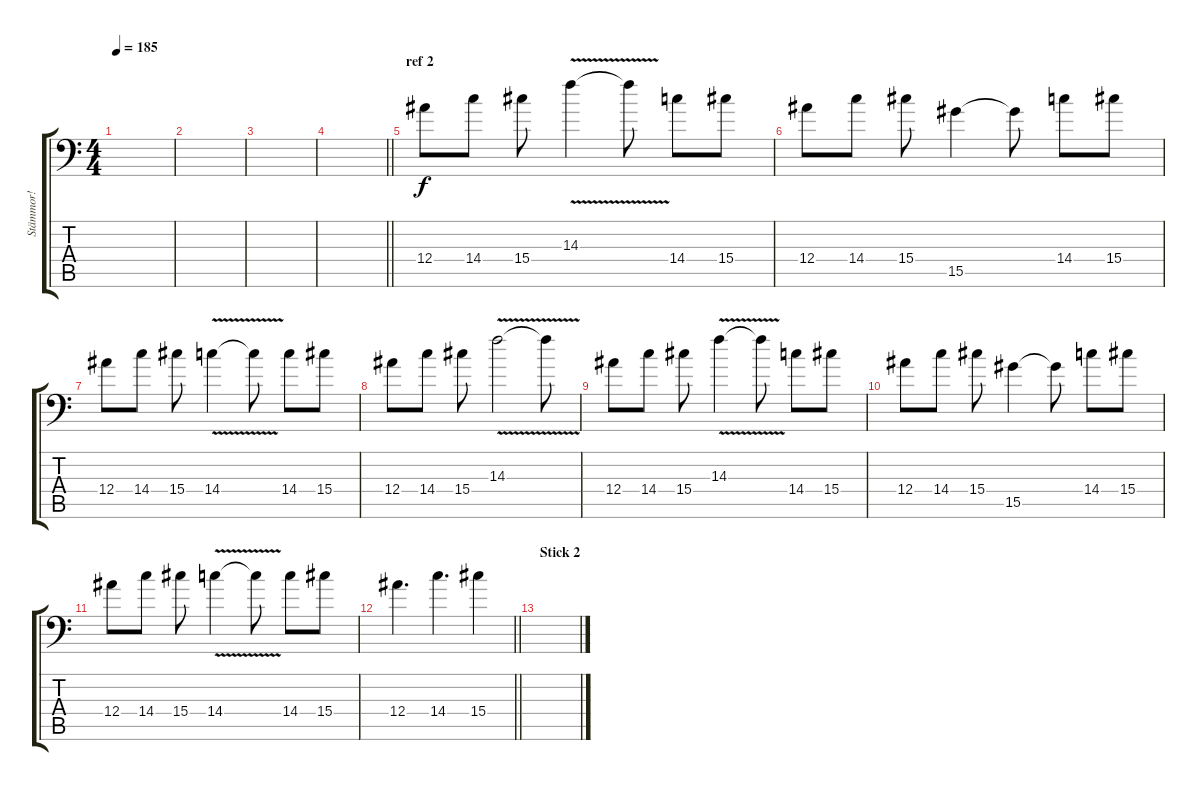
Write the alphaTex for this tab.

\track ("Stämmor!" "Stämmor!") {instrument distortionguitar}
\staff {score tabs}
\tuning (C4 G3 Eb3 Bb2 F2 Bb1) {hide}
\ts (4 4)
\tempo 185
\clef f4
\ks c
|
|
|
\barLineRight lightlight
|
\section ("" "ref 2")
12.4.8 14.4.8 15.4.8 14.3{v}.4 14.3{t}.8 14.4.8 15.4.8 |
12.4.8 14.4.8 15.4.8 15.5.4 15.5{t}.8 14.4.8 15.4.8 |
12.4.8 14.4.8 15.4.8 14.4{v}.4 14.4{t}.8 14.4.8 15.4.8 |
12.4.8 14.4.8 15.4.8 14.3{v}.2 14.3{t}.8 |
12.4.8 14.4.8 15.4.8 14.3{v}.4 14.3{t}.8 14.4.8 15.4.8 |
12.4.8 14.4.8 15.4.8 15.5.4 15.5{t}.8 14.4.8 15.4.8 |
12.4.8 14.4.8 15.4.8 14.4{v}.4 14.4{t}.8 14.4.8 15.4.8 |
\barLineRight lightlight
12.4.4{d} 14.4.4{d} 15.4.4 |
\section ("" "Stick 2")
